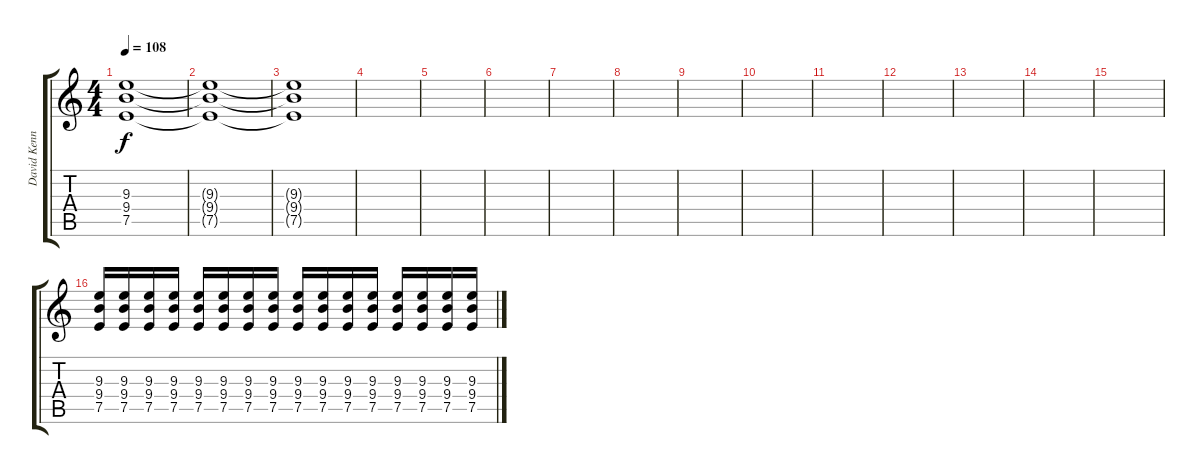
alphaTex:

\track ("David Kennedy" "David Kenn") {instrument acousticguitarnylon}
\staff {score tabs}
\tuning (E4 B3 G3 D3 A2 E2) {hide}
\ts (4 4)
\tempo 108
\clef g2
\ks c
(9.3{t} 9.4{t} 7.5{t}).1{dy f} |
(9.3{t} 9.4{t} 7.5{t}).1 |
(9.3{t} 9.4{t} 7.5{t}).1 |
|
|
|
|
|
|
|
|
|
|
|
|
(9.3 9.4 7.5).16{volume 8 instrument overdrivenguitar} (9.3 9.4 7.5).16 (9.3 9.4 7.5).16 (9.3 9.4 7.5).16 (9.3 9.4 7.5).16 (9.3 9.4 7.5).16 (9.3 9.4 7.5).16 (9.3 9.4 7.5).16 (9.3 9.4 7.5).16 (9.3 9.4 7.5).16 (9.3 9.4 7.5).16 (9.3 9.4 7.5).16 (9.3 9.4 7.5).16 (9.3 9.4 7.5).16 (9.3 9.4 7.5).16 (9.3 9.4 7.5).16
